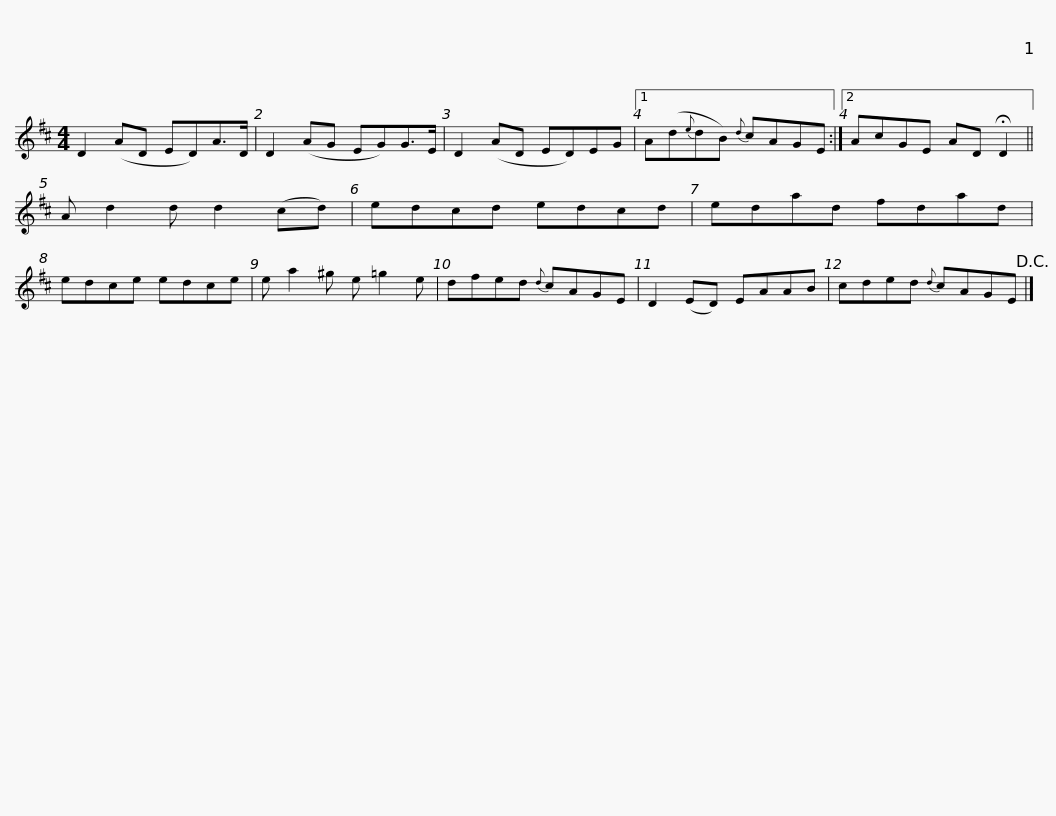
X:1
L:1/8
M:4/4
I:linebreak $
K:D
V:1 treble
V:1
 D2 (AD ED)A>D | D2 (AG EG)G>E | D2 (AD ED)EG |1 A(d{e}dB){d} cAGE :|2 AcGE AD !fermata!D2 ||$ %5
 A d2 d d2 (cd) | edcd edcd | edad fdad | edce edce | e a2 ^g e =g2 e |$ %10
 dfed{d} cAGE | D2 (ED) EAAB | cded{d} cAGE!D.C.! |] %13
